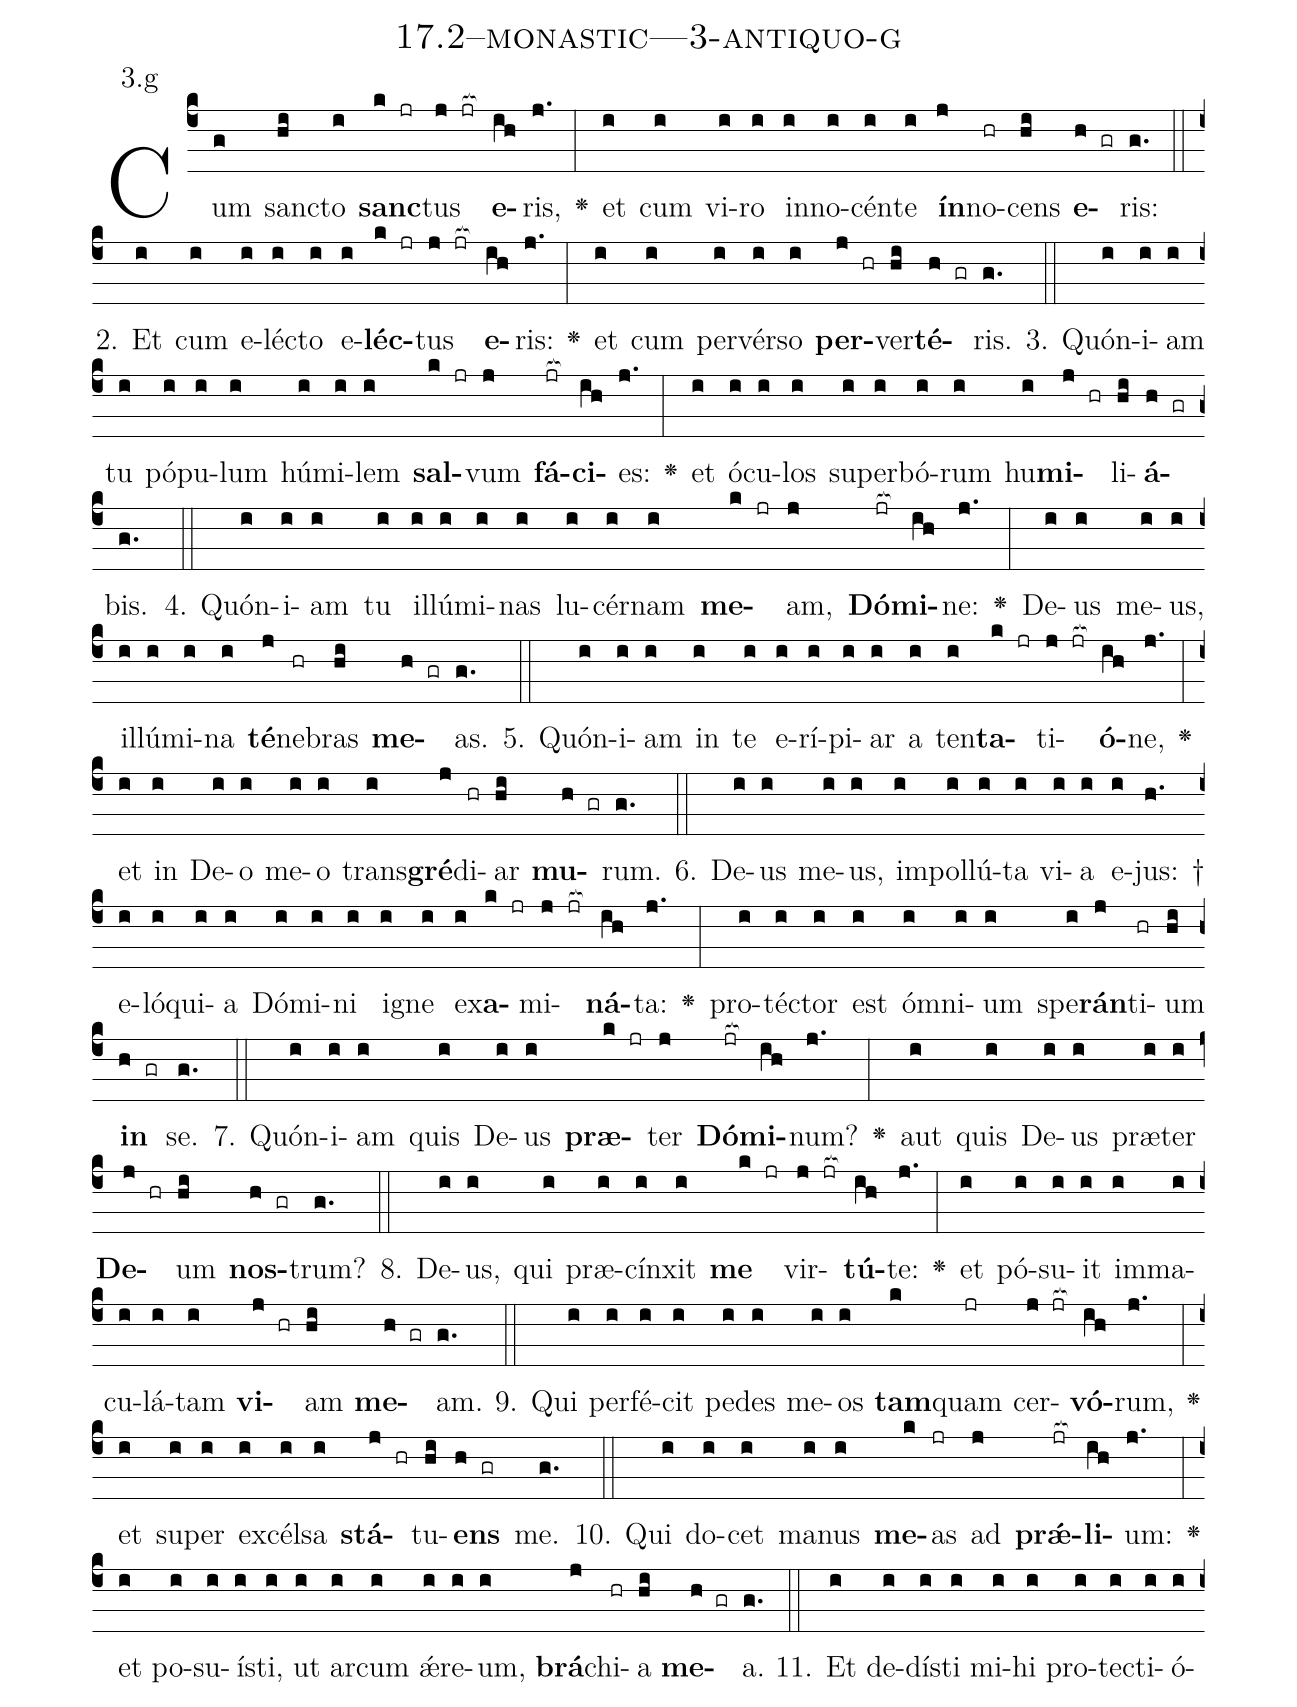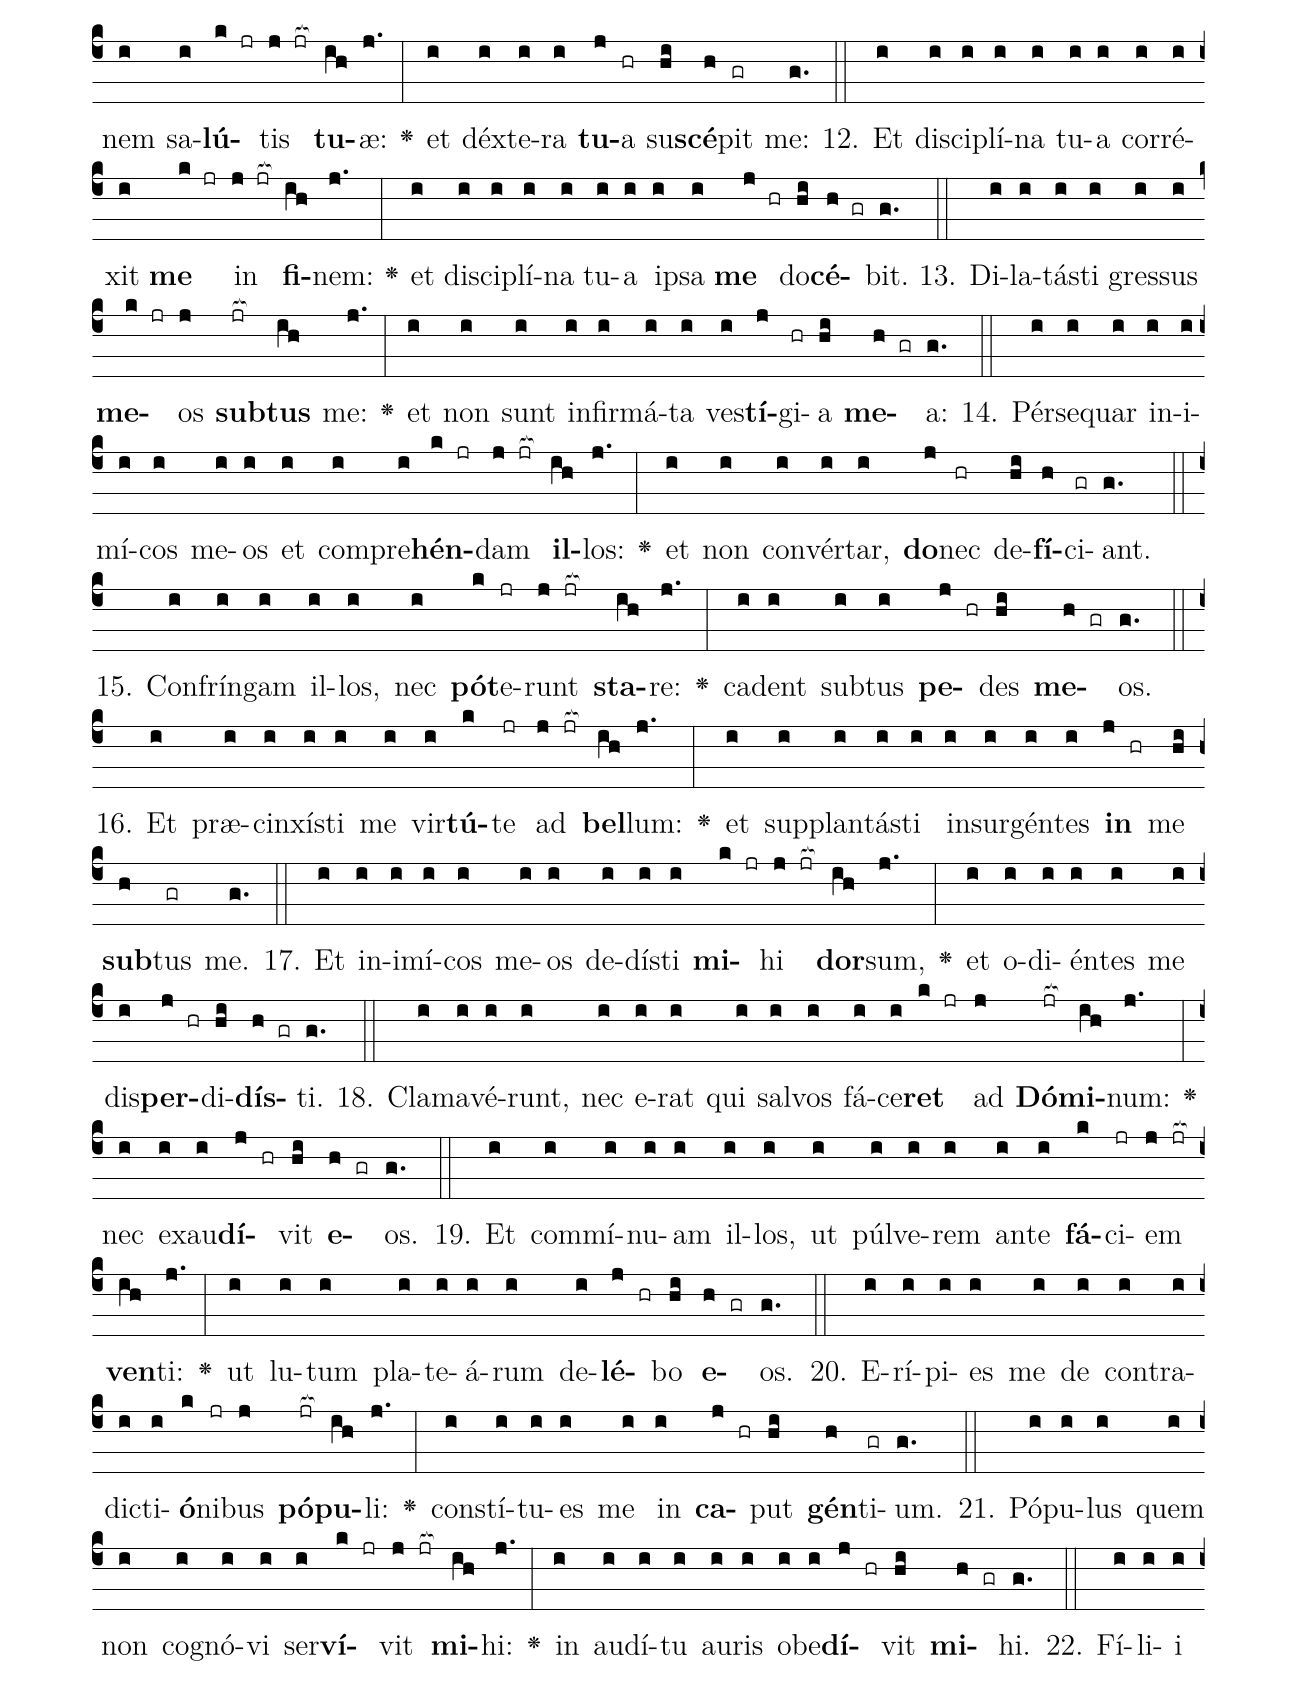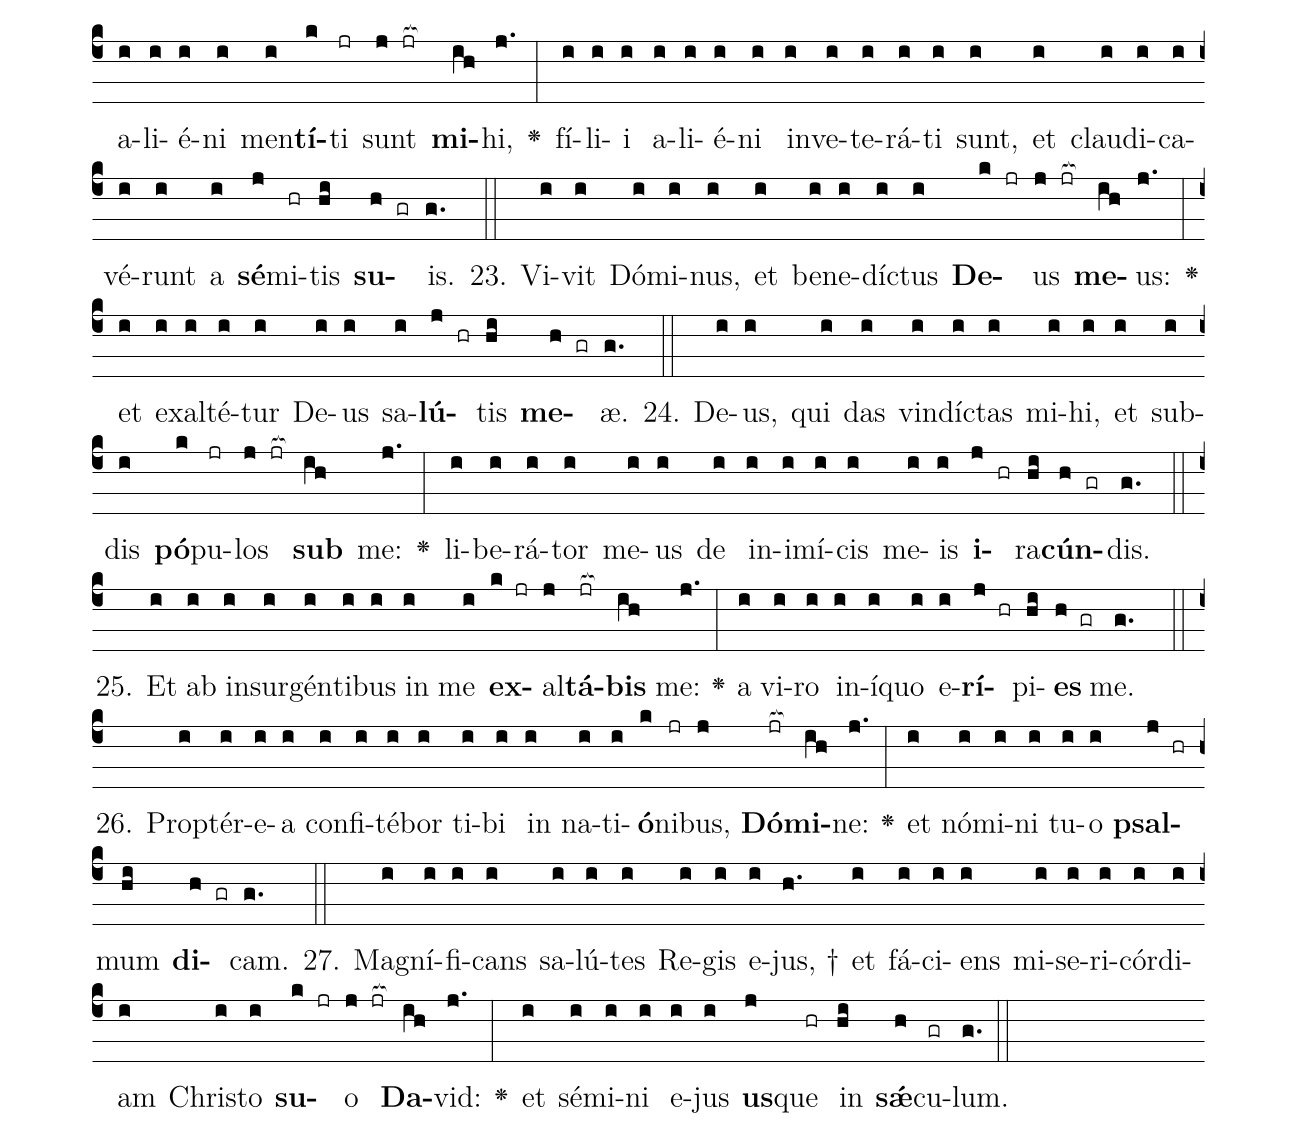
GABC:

name: 17.2--monastic---3-antiquo-g;
annotation: 3.g;
%%
(c4)Cum(g) sanc(hi)to(i) <b>sanc</b>(k jr)tus(j jr[ocb:1{]) <b>e</b>(ih[ocb:0}])ris,(j.) <v>\greheightstar</v>(:) et(i) cum(i) vi(i)ro(i) in(i)no(i)cén(i)te(i) <b>ín</b>(j)no(hr)cens(hi) <b>e</b>(h gr)ris:(g.) (::)
2. Et(i) cum(i) e(i)léc(i)to(i) e(i)<b>léc</b>(k jr)tus(j jr[ocb:1{]) <b>e</b>(ih[ocb:0}])ris:(j.) <v>\greheightstar</v>(:) et(i) cum(i) per(i)vér(i)so(i) <b>per</b>(j hr)ver(hi)<b>té</b>(h gr)ris.(g.) (::)
3. Quón(i)i(i)am(i) tu(i) pó(i)pu(i)lum(i) hú(i)mi(i)lem(i) <b>sal</b>(k jr)vum(j) <b>fá</b>(jr[ocb:1{])<b>ci</b>(ih[ocb:0}])es:(j.) <v>\greheightstar</v>(:) et(i) ó(i)cu(i)los(i) su(i)per(i)bó(i)rum(i) hu(i)<b>mi</b>(j hr)li(hi)<b>á</b>(h gr)bis.(g.) (::)
4. Quón(i)i(i)am(i) tu(i) il(i)lú(i)mi(i)nas(i) lu(i)cér(i)nam(i) <b>me</b>(k jr)am,(j) <b>Dó</b>(jr[ocb:1{])<b>mi</b>(ih[ocb:0}])ne:(j.) <v>\greheightstar</v>(:) De(i)us(i) me(i)us,(i) il(i)lú(i)mi(i)na(i) <b>té</b>(j)ne(hr)bras(hi) <b>me</b>(h gr)as.(g.) (::)
5. Quón(i)i(i)am(i) in(i) te(i) e(i)rí(i)pi(i)ar(i) a(i) ten(i)<b>ta</b>(k jr)ti(j jr[ocb:1{])<b>ó</b>(ih[ocb:0}])ne,(j.) <v>\greheightstar</v>(:) et(i) in(i) De(i)o(i) me(i)o(i) trans(i)<b>gré</b>(j)di(hr)ar(hi) <b>mu</b>(h gr)rum.(g.) (::)
6. De(i)us(i) me(i)us,(i) im(i)pol(i)lú(i)ta(i) vi(i)a(i) e(i)jus: †(h.) e(i)ló(i)qui(i)a(i) Dó(i)mi(i)ni(i) i(i)gne(i) ex(i)<b>a</b>(k jr)mi(j jr[ocb:1{])<b>ná</b>(ih[ocb:0}])ta:(j.) <v>\greheightstar</v>(:) pro(i)téc(i)tor(i) est(i) óm(i)ni(i)um(i) spe(i)<b>rán</b>(j)ti(hr)um(hi) <b>in</b>(h gr) se.(g.) (::)
7. Quón(i)i(i)am(i) quis(i) De(i)us(i) <b>præ</b>(k jr)ter(j) <b>Dó</b>(jr[ocb:1{])<b>mi</b>(ih[ocb:0}])num?(j.) <v>\greheightstar</v>(:) aut(i) quis(i) De(i)us(i) præ(i)ter(i) <b>De</b>(j hr)um(hi) <b>nos</b>(h gr)trum?(g.) (::)
8. De(i)us,(i) qui(i) præ(i)cín(i)xit(i) <b>me</b>(k jr) vir(j jr[ocb:1{])<b>tú</b>(ih[ocb:0}])te:(j.) <v>\greheightstar</v>(:) et(i) pó(i)su(i)it(i) im(i)ma(i)cu(i)lá(i)tam(i) <b>vi</b>(j hr)am(hi) <b>me</b>(h gr)am.(g.) (::)
9. Qui(i) per(i)fé(i)cit(i) pe(i)des(i) me(i)os(i) <b>tam</b>(k)quam(jr) cer(j jr[ocb:1{])<b>vó</b>(ih[ocb:0}])rum,(j.) <v>\greheightstar</v>(:) et(i) su(i)per(i) ex(i)cél(i)sa(i) <b>stá</b>(j hr)tu(hi)<b>ens</b>(h gr) me.(g.) (::)
10. Qui(i) do(i)cet(i) ma(i)nus(i) <b>me</b>(k)as(jr) ad(j) <b>prǽ</b>(jr[ocb:1{])<b>li</b>(ih[ocb:0}])um:(j.) <v>\greheightstar</v>(:) et(i) po(i)su(i)ís(i)ti,(i) ut(i) ar(i)cum(i) ǽ(i)re(i)um,(i) <b>brá</b>(j)chi(hr)a(hi) <b>me</b>(h gr)a.(g.) (::)
11. Et(i) de(i)dís(i)ti(i) mi(i)hi(i) pro(i)tec(i)ti(i)ó(i)nem(i) sa(i)<b>lú</b>(k jr)tis(j jr[ocb:1{]) <b>tu</b>(ih[ocb:0}])æ:(j.) <v>\greheightstar</v>(:) et(i) déx(i)te(i)ra(i) <b>tu</b>(j)a(hr) su(hi)<b>scé</b>(h)pit(gr) me:(g.) (::)
12. Et(i) di(i)sci(i)plí(i)na(i) tu(i)a(i) cor(i)ré(i)xit(i) <b>me</b>(k jr) in(j jr[ocb:1{]) <b>fi</b>(ih[ocb:0}])nem:(j.) <v>\greheightstar</v>(:) et(i) di(i)sci(i)plí(i)na(i) tu(i)a(i) ip(i)sa(i) <b>me</b>(j hr) do(hi)<b>cé</b>(h gr)bit.(g.) (::)
13. Di(i)la(i)tás(i)ti(i) gres(i)sus(i) <b>me</b>(k jr)os(j) <b>sub</b>(jr[ocb:1{])<b>tus</b>(ih[ocb:0}]) me:(j.) <v>\greheightstar</v>(:) et(i) non(i) sunt(i) in(i)fir(i)má(i)ta(i) ves(i)<b>tí</b>(j)gi(hr)a(hi) <b>me</b>(h gr)a:(g.) (::)
14. Pér(i)se(i)quar(i) in(i)i(i)mí(i)cos(i) me(i)os(i) et(i) com(i)pre(i)<b>hén</b>(k jr)dam(j jr[ocb:1{]) <b>il</b>(ih[ocb:0}])los:(j.) <v>\greheightstar</v>(:) et(i) non(i) con(i)vér(i)tar,(i) <b>do</b>(j)nec(hr) de(hi)<b>fí</b>(h)ci(gr)ant.(g.) (::)
15. Con(i)frín(i)gam(i) il(i)los,(i) nec(i) <b>pót</b>(k)e(jr)runt(j jr[ocb:1{]) <b>sta</b>(ih[ocb:0}])re:(j.) <v>\greheightstar</v>(:) ca(i)dent(i) sub(i)tus(i) <b>pe</b>(j hr)des(hi) <b>me</b>(h gr)os.(g.) (::)
16. Et(i) præ(i)cin(i)xís(i)ti(i) me(i) vir(i)<b>tú</b>(k)te(jr) ad(j jr[ocb:1{]) <b>bel</b>(ih[ocb:0}])lum:(j.) <v>\greheightstar</v>(:) et(i) sup(i)plan(i)tás(i)ti(i) in(i)sur(i)gén(i)tes(i) <b>in</b>(j hr) me(hi) <b>sub</b>(h)tus(gr) me.(g.) (::)
17. Et(i) in(i)i(i)mí(i)cos(i) me(i)os(i) de(i)dís(i)ti(i) <b>mi</b>(k jr)hi(j jr[ocb:1{]) <b>dor</b>(ih[ocb:0}])sum,(j.) <v>\greheightstar</v>(:) et(i) o(i)di(i)én(i)tes(i) me(i) dis(i)<b>per</b>(j hr)di(hi)<b>dís</b>(h gr)ti.(g.) (::)
18. Cla(i)ma(i)vé(i)runt,(i) nec(i) e(i)rat(i) qui(i) sal(i)vos(i) fá(i)ce(i)<b>ret</b>(k jr) ad(j) <b>Dó</b>(jr[ocb:1{])<b>mi</b>(ih[ocb:0}])num:(j.) <v>\greheightstar</v>(:) nec(i) ex(i)au(i)<b>dí</b>(j hr)vit(hi) <b>e</b>(h gr)os.(g.) (::)
19. Et(i) com(i)mí(i)nu(i)am(i) il(i)los,(i) ut(i) púl(i)ve(i)rem(i) an(i)te(i) <b>fá</b>(k)ci(jr)em(j jr[ocb:1{]) <b>ven</b>(ih[ocb:0}])ti:(j.) <v>\greheightstar</v>(:) ut(i) lu(i)tum(i) pla(i)te(i)á(i)rum(i) de(i)<b>lé</b>(j hr)bo(hi) <b>e</b>(h gr)os.(g.) (::)
20. E(i)rí(i)pi(i)es(i) me(i) de(i) con(i)tra(i)dic(i)ti(i)<b>ó</b>(k)ni(jr)bus(j) <b>pó</b>(jr[ocb:1{])<b>pu</b>(ih[ocb:0}])li:(j.) <v>\greheightstar</v>(:) con(i)stí(i)tu(i)es(i) me(i) in(i) <b>ca</b>(j hr)put(hi) <b>gén</b>(h)ti(gr)um.(g.) (::)
21. Pó(i)pu(i)lus(i) quem(i) non(i) co(i)gnó(i)vi(i) ser(i)<b>ví</b>(k jr)vit(j jr[ocb:1{]) <b>mi</b>(ih[ocb:0}])hi:(j.) <v>\greheightstar</v>(:) in(i) au(i)dí(i)tu(i) au(i)ris(i) ob(i)e(i)<b>dí</b>(j hr)vit(hi) <b>mi</b>(h gr)hi.(g.) (::)
22. Fí(i)li(i)i(i) a(i)li(i)é(i)ni(i) men(i)<b>tí</b>(k)ti(jr) sunt(j jr[ocb:1{]) <b>mi</b>(ih[ocb:0}])hi,(j.) <v>\greheightstar</v>(:) fí(i)li(i)i(i) a(i)li(i)é(i)ni(i) in(i)ve(i)te(i)rá(i)ti(i) sunt,(i) et(i) clau(i)di(i)ca(i)vé(i)runt(i) a(i) <b>sé</b>(j)mi(hr)tis(hi) <b>su</b>(h gr)is.(g.) (::)
23. Vi(i)vit(i) Dó(i)mi(i)nus,(i) et(i) be(i)ne(i)díc(i)tus(i) <b>De</b>(k jr)us(j jr[ocb:1{]) <b>me</b>(ih[ocb:0}])us:(j.) <v>\greheightstar</v>(:) et(i) ex(i)al(i)té(i)tur(i) De(i)us(i) sa(i)<b>lú</b>(j hr)tis(hi) <b>me</b>(h gr)æ.(g.) (::)
24. De(i)us,(i) qui(i) das(i) vin(i)díc(i)tas(i) mi(i)hi,(i) et(i) sub(i)dis(i) <b>pó</b>(k)pu(jr)los(j jr[ocb:1{]) <b>sub</b>(ih[ocb:0}]) me:(j.) <v>\greheightstar</v>(:) li(i)be(i)rá(i)tor(i) me(i)us(i) de(i) in(i)i(i)mí(i)cis(i) me(i)is(i) <b>i</b>(j hr)ra(hi)<b>cún</b>(h gr)dis.(g.) (::)
25. Et(i) ab(i) in(i)sur(i)gén(i)ti(i)bus(i) in(i) me(i) <b>ex</b>(k jr)al(j)<b>tá</b>(jr[ocb:1{])<b>bis</b>(ih[ocb:0}]) me:(j.) <v>\greheightstar</v>(:) a(i) vi(i)ro(i) in(i)í(i)quo(i) e(i)<b>rí</b>(j hr)pi(hi)<b>es</b>(h gr) me.(g.) (::)
26. Prop(i)tér(i)e(i)a(i) con(i)fi(i)té(i)bor(i) ti(i)bi(i) in(i) na(i)ti(i)<b>ó</b>(k)ni(jr)bus,(j) <b>Dó</b>(jr[ocb:1{])<b>mi</b>(ih[ocb:0}])ne:(j.) <v>\greheightstar</v>(:) et(i) nó(i)mi(i)ni(i) tu(i)o(i) <b>psal</b>(j hr)mum(hi) <b>di</b>(h gr)cam.(g.) (::)
27. Ma(i)gní(i)fi(i)cans(i) sa(i)lú(i)tes(i) Re(i)gis(i) e(i)jus, †(h.) et(i) fá(i)ci(i)ens(i) mi(i)se(i)ri(i)cór(i)di(i)am(i) Chris(i)to(i) <b>su</b>(k jr)o(j jr[ocb:1{]) <b>Da</b>(ih[ocb:0}])vid:(j.) <v>\greheightstar</v>(:) et(i) sé(i)mi(i)ni(i) e(i)jus(i) <b>us</b>(j)que(hr) in(hi) <b>sǽ</b>(h)cu(gr)lum.(g.) (::)
